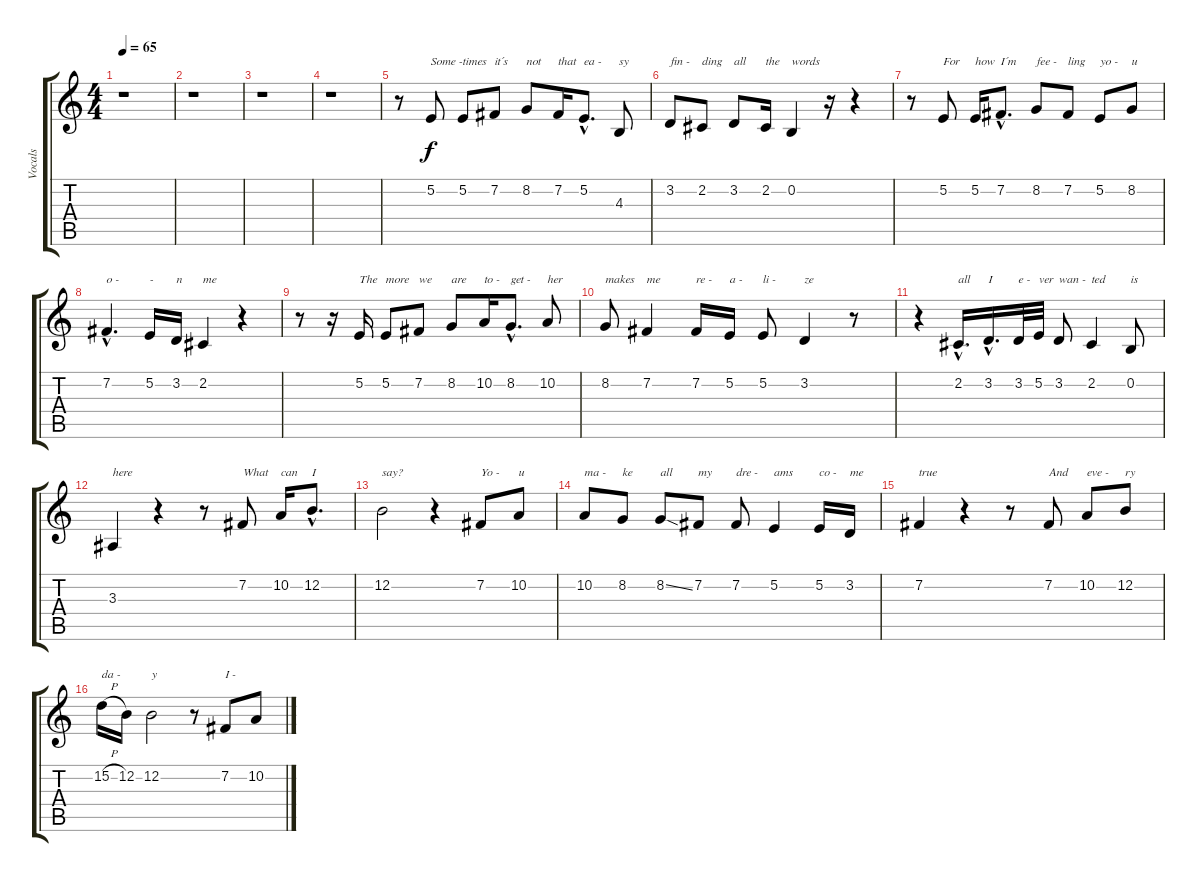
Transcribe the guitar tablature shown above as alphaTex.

\track ("Vocals" "Vocals") {instrument cello}
\staff {score tabs}
\tuning (E4 B3 G3 D3 A2 E2) {hide}
\ts (4 4)
\tempo 65
\clef g2
\ks c
r.1{dy f instrument cello} |
r.1 |
r.1 |
r.1 |
r.8 5.2.8{txt "Some -"} 5.2.8{txt "times"} 7.2.8{txt "it´s"} 8.2.8{txt "not"} 7.2.16{txt "that"} 5.2{hac}.8{d txt "ea -"} 4.3.8{txt "sy"} |
3.2.8{txt "fin -"} 2.2.8{txt "ding"} 3.2.8{txt "all"} 2.2.16{txt "the"} 0.2.4{txt "words"} r.16 r.4 |
r.8 5.2.8{txt "For"} 5.2.16{txt "how"} 7.2{hac}.8{d txt "I´m"} 8.2.8{txt "fee -"} 7.2.8{txt "ling"} 5.2.8{txt "yo -"} 8.2.8{txt "u"} |
7.2{hac}.4{d txt "o -"} 5.2.16{txt "-"} 3.2.16{txt "n"} 2.2.4{txt "me"} r.4 |
r.8 r.16 5.2.16{txt "The"} 5.2.8{txt "more"} 7.2.8{txt "we"} 8.2.8{txt "are"} 10.2.16{txt "to -"} 8.2{hac}.8{d txt "get -"} 10.2.8{txt "her"} |
8.2.8{txt "makes"} 7.2.4{txt "me"} 7.2.16{txt "re -"} 5.2.16{txt "a -"} 5.2.8{txt "li -"} 3.2.4{txt "ze"} r.8 |
r.4 2.2{hac}.16{d txt "all"} 3.2{hac}.16{d txt "I"} 3.2.32{txt "e -"} 5.2.32{txt "ver"} 3.2.8{txt "wan -"} 2.2.4{txt "ted"} 0.2.8{txt "is"} |
3.3.4{txt "here"} r.4 r.8 7.2.8{txt "What"} 10.2.16{txt "can"} 12.2{hac}.8{d txt "I"} |
12.2.2{txt "say?"} r.4 7.2.8{txt "Yo -"} 10.2.8{txt "u"} |
10.2.8{txt "ma -"} 8.2.8{txt "ke"} 8.2{ss}.8{txt "all"} 7.2.8{txt "my"} 7.2.8{txt "dre -"} 5.2.4{txt "ams"} 5.2.16{txt "co -"} 3.2.16{txt "me"} |
7.2.4{txt "true"} r.4 r.8 7.2.8{txt "And"} 10.2.8{txt "eve -"} 12.2.8{txt "ry"} |
15.2{h}.16{txt "da -"} 12.2.16 12.2.2{txt "y"} r.8 7.2.8{txt "I -"} 10.2.8
